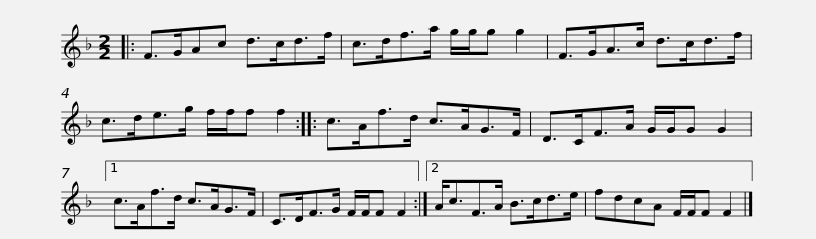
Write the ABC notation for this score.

X:1
L:1/8
M:2/2
I:linebreak $
K:F
V:1 treble
V:1
|: F>GAc d>cd>f | c>df>a g/g/g g2 | F>GA>c d>cd>f | c>de>g f/f/f f2 ::$ c>Af>d c>AG>F | %5
 D>CF>A G/G/G G2 |1 c>Af>d c>AG>F | C>DF>G F/F/F F2 :|2$ A<cF>A B>cd>e | fdcA F/F/F F2 |] %10
